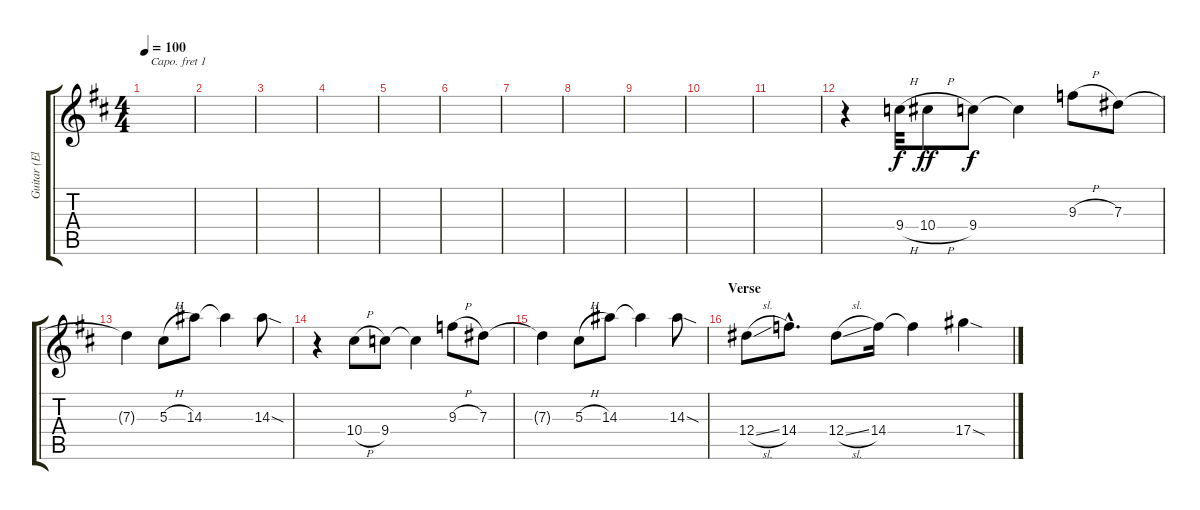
\track ("Guitar (Electric) Capo 1" "Guitar (El") {instrument distortionguitar}
\staff {score tabs}
\capo 1
\tuning (E4 B3 G3 D3 A2 E2) {hide}
\ts (4 4)
\tempo 100
\clef g2
\ks d
|
|
|
|
|
|
|
|
|
|
|
r.4 9.4{h}.32 10.4{h}.8{dy ff} 9.4.8{dy f} 9.4{t}.4 9.3{h}.8 7.3.8 |
7.3{t}.4 5.3{h}.8 14.3.8 14.3{t}.4 14.3{sod}.8 |
r.4 10.4{h}.8 9.4.8 9.4{t}.4 9.3{h}.8 7.3.8 |
7.3{t}.4 5.3{h}.8 14.3.8 14.3{t}.4 14.3{sod}.8 |
\section ("" "Verse")
12.4{sl}.8 14.4{hac}.8{d} 12.4{sl}.8 14.4.16 14.4{t}.4 17.4{sod}.4
